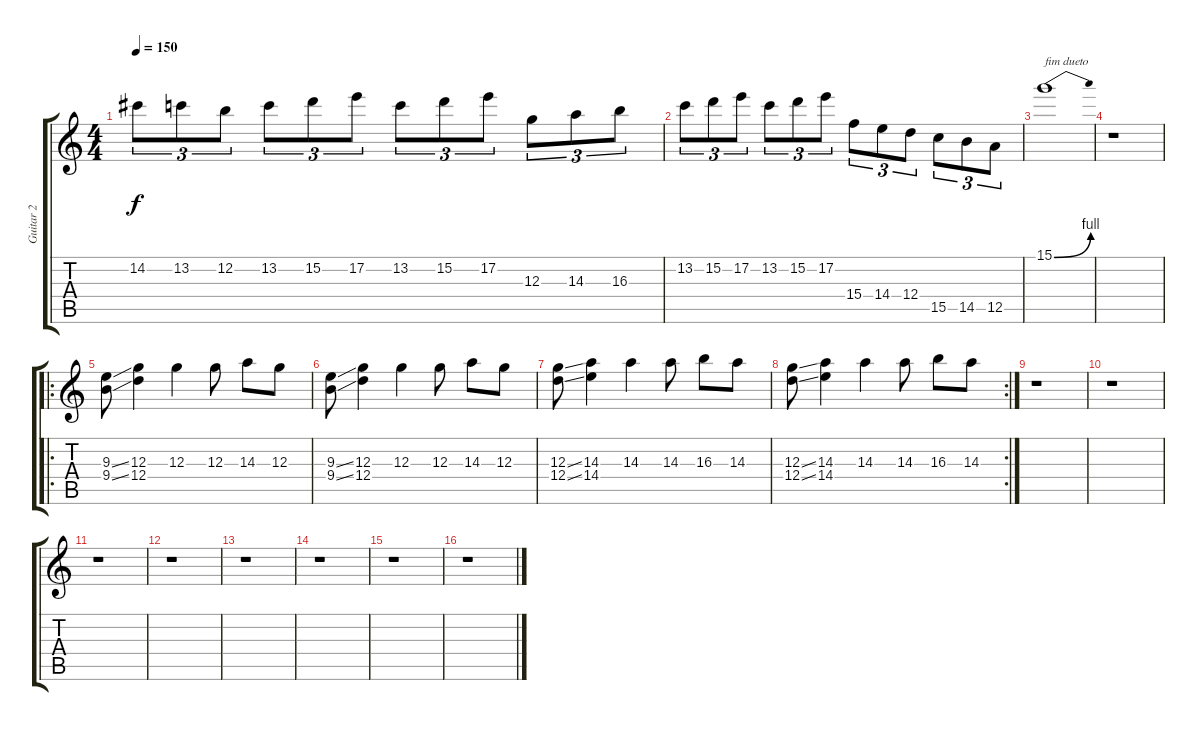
\track ("Guitar 2" "Guitar 2") {instrument overdrivenguitar}
\staff {score tabs}
\tuning (E4 B3 G3 D3 A2 E2) {hide}
\ts (4 4)
\tempo 150
\clef g2
\ks c
14.2.8{tu (3 2) dy f} 13.2.8{tu (3 2)} 12.2.8{tu (3 2)} 13.2.8{tu (3 2)} 15.2.8{tu (3 2)} 17.2.8{tu (3 2)} 13.2.8{tu (3 2)} 15.2.8{tu (3 2)} 17.2.8{tu (3 2)} 12.3.8{tu (3 2)} 14.3.8{tu (3 2)} 16.3.8{tu (3 2)} |
13.2.8{tu (3 2)} 15.2.8{tu (3 2)} 17.2.8{tu (3 2)} 13.2.8{tu (3 2)} 15.2.8{tu (3 2)} 17.2.8{tu (3 2)} 15.4.8{tu (3 2)} 14.4.8{tu (3 2)} 12.4.8{tu (3 2)} 15.5.8{tu (3 2)} 14.5.8{tu (3 2)} 12.5.8{tu (3 2)} |
15.1{be (bend 0 0 60 4)}.1{txt "fim dueto"} |
r.1 |
\ro
(9.3{ss} 9.4{ss}).8 (12.3 12.4).4 12.3.4 12.3.8 14.3.8 12.3.8 |
(9.3{ss} 9.4{ss}).8 (12.3 12.4).4 12.3.4 12.3.8 14.3.8 12.3.8 |
(12.3{ss} 12.4{ss}).8 (14.3 14.4).4 14.3.4 14.3.8 16.3.8 14.3.8 |
\rc 2
(12.3{ss} 12.4{ss}).8 (14.3 14.4).4 14.3.4 14.3.8 16.3.8 14.3.8 |
r.1 |
r.1 |
r.1 |
r.1 |
r.1 |
r.1 |
r.1 |
r.1
